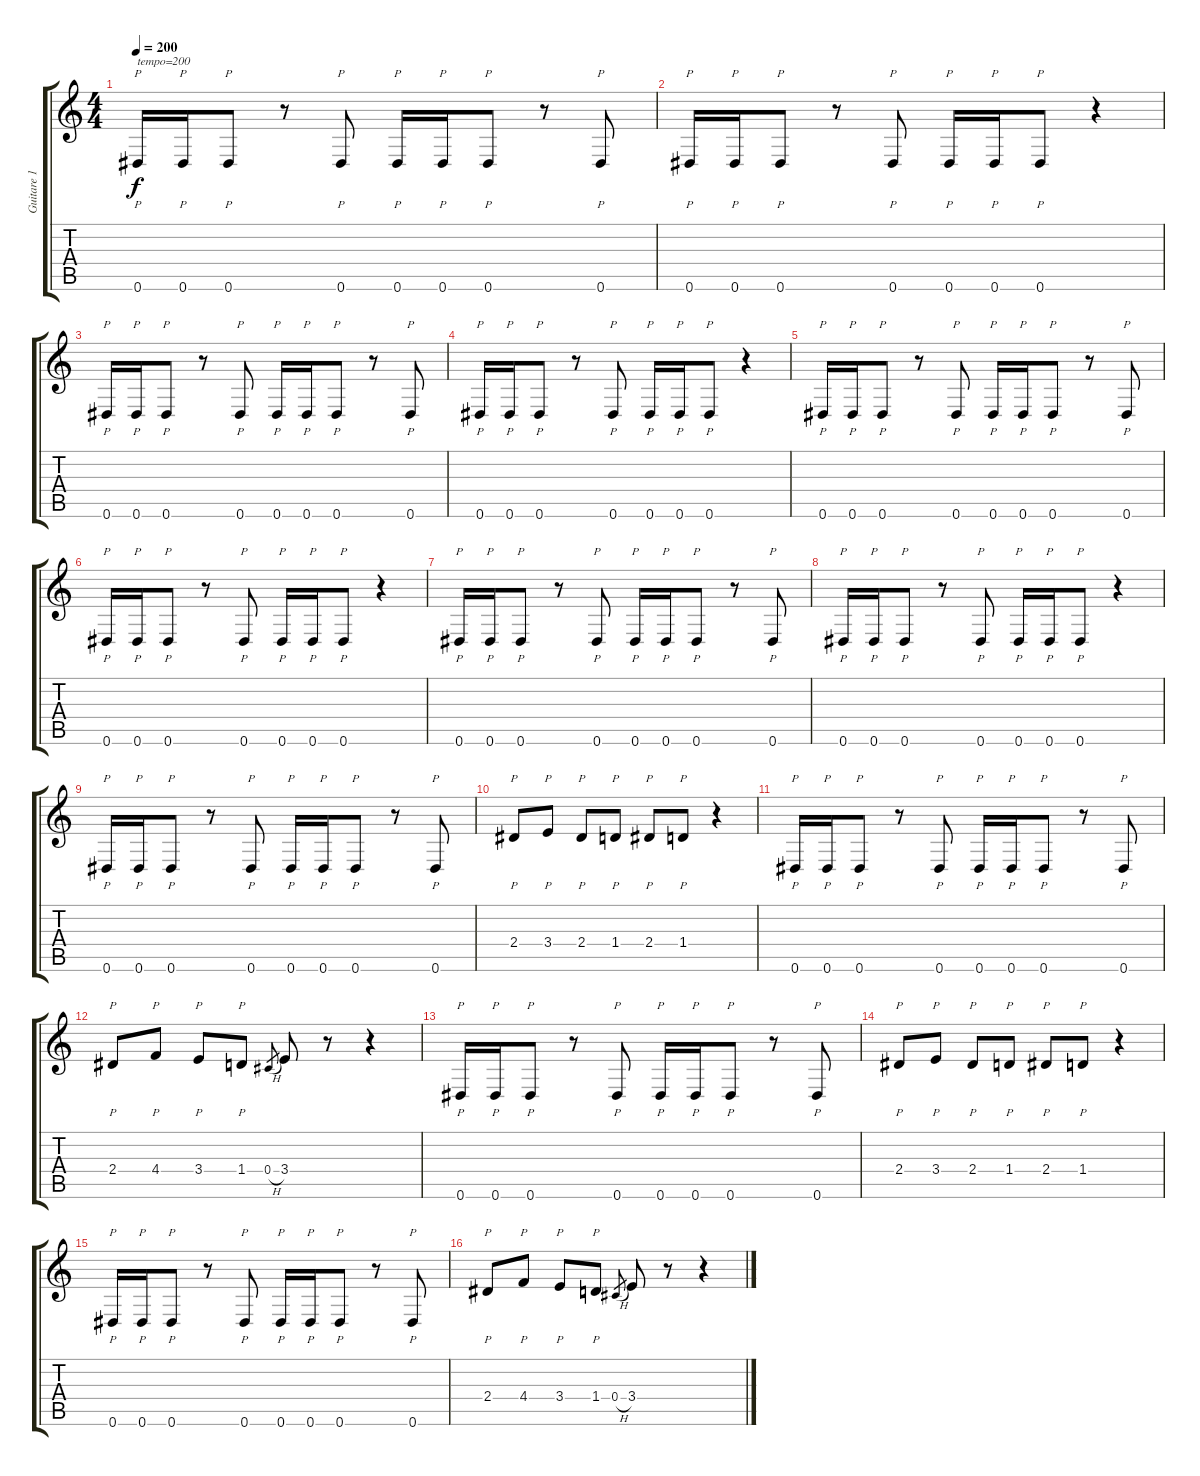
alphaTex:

\track ("Guitare 1" "Guitare 1") {instrument distortionguitar}
\staff {score tabs}
\tuning (Eb4 Bb3 Gb3 Db3 Ab2 Eb2) {hide}
\ts (4 4)
\tempo 200
\clef g2
\ks c
0.6.16{p txt "tempo=200" dy f instrument distortionguitar} 0.6.16{p} 0.6.8{p} r.8 0.6.8{p} 0.6.16{p} 0.6.16{p} 0.6.8{p} r.8 0.6.8{p} |
0.6.16{p} 0.6.16{p} 0.6.8{p} r.8 0.6.8{p} 0.6.16{p} 0.6.16{p} 0.6.8{p} r.4 |
0.6.16{p} 0.6.16{p} 0.6.8{p} r.8 0.6.8{p} 0.6.16{p} 0.6.16{p} 0.6.8{p} r.8 0.6.8{p} |
0.6.16{p} 0.6.16{p} 0.6.8{p} r.8 0.6.8{p} 0.6.16{p} 0.6.16{p} 0.6.8{p} r.4 |
0.6.16{p} 0.6.16{p} 0.6.8{p} r.8 0.6.8{p} 0.6.16{p} 0.6.16{p} 0.6.8{p} r.8 0.6.8{p} |
0.6.16{p} 0.6.16{p} 0.6.8{p} r.8 0.6.8{p} 0.6.16{p} 0.6.16{p} 0.6.8{p} r.4 |
0.6.16{p} 0.6.16{p} 0.6.8{p} r.8 0.6.8{p} 0.6.16{p} 0.6.16{p} 0.6.8{p} r.8 0.6.8{p} |
0.6.16{p} 0.6.16{p} 0.6.8{p} r.8 0.6.8{p} 0.6.16{p} 0.6.16{p} 0.6.8{p} r.4 |
0.6.16{p} 0.6.16{p} 0.6.8{p} r.8 0.6.8{p} 0.6.16{p} 0.6.16{p} 0.6.8{p} r.8 0.6.8{p} |
2.4.8{p} 3.4.8{p} 2.4.8{p} 1.4.8{p} 2.4.8{p} 1.4.8{p} r.4 |
0.6.16{p} 0.6.16{p} 0.6.8{p} r.8 0.6.8{p} 0.6.16{p} 0.6.16{p} 0.6.8{p} r.8 0.6.8{p} |
2.4.8{p} 4.4.8{p} 3.4.8{p} 1.4.8{p} 0.4{h}.8{gr} 3.4.8 r.8 r.4 |
0.6.16{p} 0.6.16{p} 0.6.8{p} r.8 0.6.8{p} 0.6.16{p} 0.6.16{p} 0.6.8{p} r.8 0.6.8{p} |
2.4.8{p} 3.4.8{p} 2.4.8{p} 1.4.8{p} 2.4.8{p} 1.4.8{p} r.4 |
0.6.16{p} 0.6.16{p} 0.6.8{p} r.8 0.6.8{p} 0.6.16{p} 0.6.16{p} 0.6.8{p} r.8 0.6.8{p} |
2.4.8{p} 4.4.8{p} 3.4.8{p} 1.4.8{p} 0.4{h}.8{gr} 3.4.8 r.8 r.4
